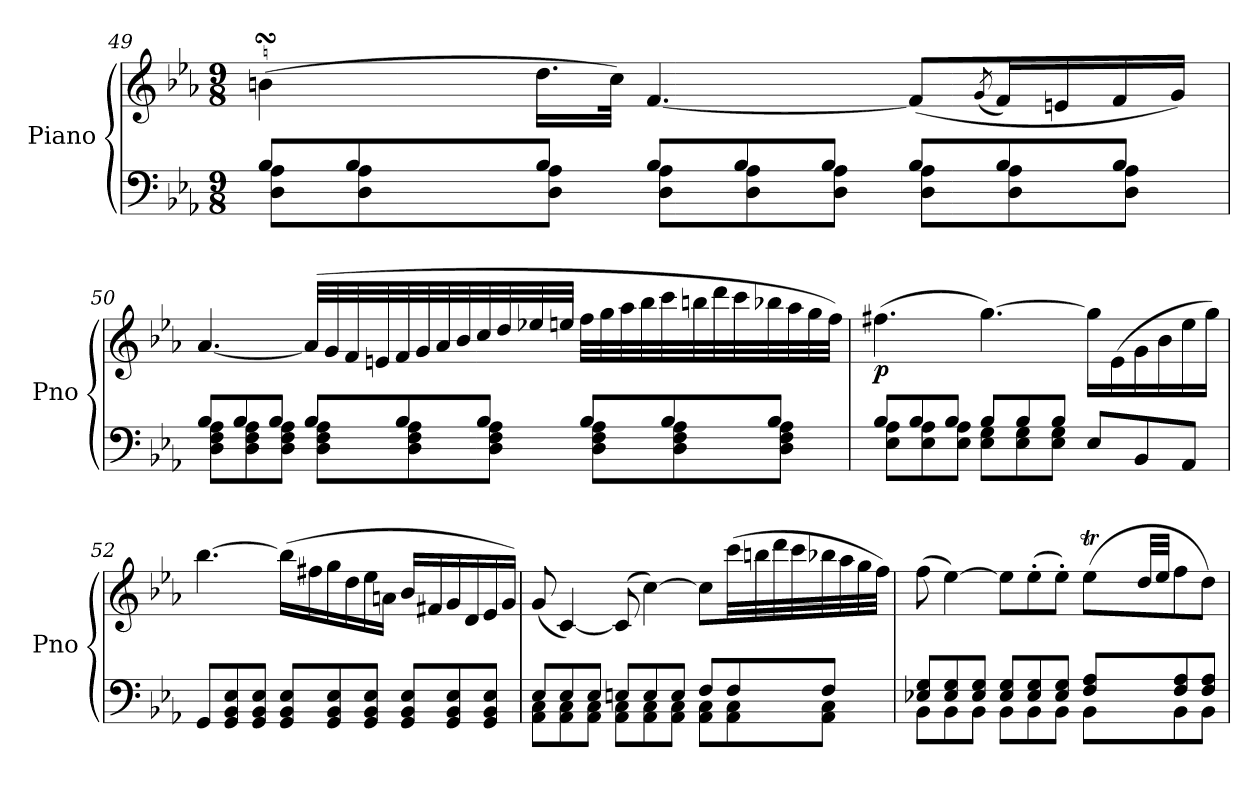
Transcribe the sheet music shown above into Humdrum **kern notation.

**kern	**kern	**dynam
*part1	*part1	*part1
*staff2	*staff1	*staff1/2
*I"Piano	*	*
*I'Pno	*	*
!!LO:PB:g=z
*clefF4	*clefG2	*
*k[b-e-a-]	*k[b-e-a-]	*
*M9/8	*M9/8	*
=49	=49	=49
*^	*^	*
8B-/L	8D\ 8A-\L	(>4bnsSsS\	8.ryy	.
8B-/	8D\ 8A-\	.	.	.
.	.	.	64ccyy	.
.	.	.	64b-Xyy	.
.	.	.	64anyy	.
.	.	.	64b-yy	.
8B-/J	8D\ 8A-\J	16.dd\LL	2..ryy	.
.	.	32cc\JJk)	.	.
8B-/L	8D\ 8A-\L	[4.f/	.	.
8B-/	8D\ 8A-\	.	.	.
8B-/J	8D\ 8A-\J	.	.	.
8B-/L	8D\ 8A-\L	(8f/L]	.	.
.	.	(8qg/	.	.
8B-/	8D\ 8A-\	16f/L)	.	.
.	.	16en/	.	.
8B-/J	8D\ 8A-\J	16f/	.	.
.	.	16g/JJ)	.	.
*	*	*v	*v	*
!!LO:LB:g=z
=50	=50	=50	=50
8B-/L	8D\ 8F\ 8A-\L	[4.a-/	.
8B-/	8D\ 8F\ 8A-\	.	.
8B-/J	8D\ 8F\ 8A-\J	.	.
8B-/L	8D\ 8F\ 8A-\L	(32a-/LLL]	.
.	.	32g/	.
.	.	32f/	.
.	.	32en/	.
!	!	!	!LO:DY:b
8B-/	8D\ 8F\ 8A-\	32f/	other-dynamics
.	.	32g/	.
.	.	32a-/	.
.	.	32b-/	.
8B-/J	8D\ 8F\ 8A-\J	32cc/	.
.	.	32dd/	.
.	.	32ee-X/	.
.	.	32een/JJJ	.
8B-/L	8D\ 8F\ 8A-\L	32ff\LLL	.
.	.	32gg\	.
.	.	32aa-\	.
.	.	32bb-\	.
8B-/	8D\ 8F\ 8A-\	32ccc\	.
.	.	32bbn\	.
.	.	32ddd\	.
.	.	32ccc\	.
8B-/J	8D\ 8F\ 8A-\J	32bb-X\	.
.	.	32aa-\	.
.	.	32gg\	.
.	.	32ff\JJJ)	.
!!LO:LB:g=z
=51	=51	=51	=51
!	!	!	!LO:DY:b
8B-/L	8E-\ 8A-\L	(4.ff#X\	p
8B-/	8E-\ 8A-\	.	.
8B-/J	8E-\ 8A-\J	.	.
8B-/L	8E-\ 8G\L	[4.gg\)	.
8B-/	8E-\ 8G\	.	.
8B-/J	8E-\ 8G\J	.	.
8E-/L	4.ryy	16gg\LL]	.
.	.	(16e-\	.
8BB-/	.	16g\	.
.	.	16b-\	.
8AA-/J	.	16ee-\	.
.	.	16gg\JJ)	.
*v	*v	*	*
=52	=52	=52
!	!	!LO:DY:b
8GG/L	[4.bb-\	other-dynamics
8GG/ 8BB-/ 8E-/	.	.
8GG/ 8BB-/ 8E-/J	.	.
8GG/ 8BB-/ 8E-/L	(16bb-\LL]	.
.	16ff#X\	.
8GG/ 8BB-/ 8E-/	16gg\	.
.	16dd\	.
8GG/ 8BB-/ 8E-/J	16ee-\	.
.	16an\JJ	.
8GG/ 8BB-/ 8E-/L	16b-/LL	.
.	16f#X/	.
8GG/ 8BB-/ 8E-/	16g/	.
.	16d/	.
8GG/ 8BB-/ 8E-/J	16e-/	.
.	16g/JJ)	.
=53	=53	=53
*^	*	*
8E-/L	8AA-\ 8C\L	(8g/	.
8E-/	8AA-\ 8C\	[4c/)	.
8E-/J	8AA-\ 8C\J	.	.
8En/L	8AA-\ 8C\L	(>8c/]	.
8E/	8AA-\ 8C\	[4cc\)	.
8E/J	8AA-\ 8C\J	.	.
8F/L	8AA-\ 8C\L	8cc\L]	.
8F/	8AA-\ 8C\	(32ccc\LL	.
.	.	32bbn\	.
.	.	32ddd\	.
.	.	32ccc\	.
8F/J	8AA-\ 8C\J	32bb-X\	.
.	.	32aa-\	.
.	.	32gg\	.
.	.	32ff\JJJ)	.
!!LO:LB:g=z
=54	=54	=54	=54
*	*	*^	*
8E-X/ 8G/L	8BB-\L	(>8ff\	2.ryy	.
8E-/ 8G/	8BB-\	[4ee-\)	.	.
8E-/ 8G/J	8BB-\J	.	.	.
8E-/ 8G/L	8BB-\L	8ee-\L]	.	.
8E-/ 8G/	8BB-\	(>8ee-'\	.	.
8E-/ 8G/J	8BB-\J	8ee-'\J)	.	.
*	*	*	*Xtuplet	*
8F/ 8A-/L	8BB-\L	(>8ee-T\L	40ryy	.
.	.	.	40ffyy	.
.	.	.	40ee-yy	.
.	.	.	40dd/LL	.
.	.	.	40ee-/JJ	.
8F/ 8A-/	8BB-\	8ff\	4ryy	.
8F/ 8A-/J	8BB-\J	8dd\J)	.	.
*v	*v	*	*	*
*	*v	*v	*
=	=	=
*-	*-	*-
